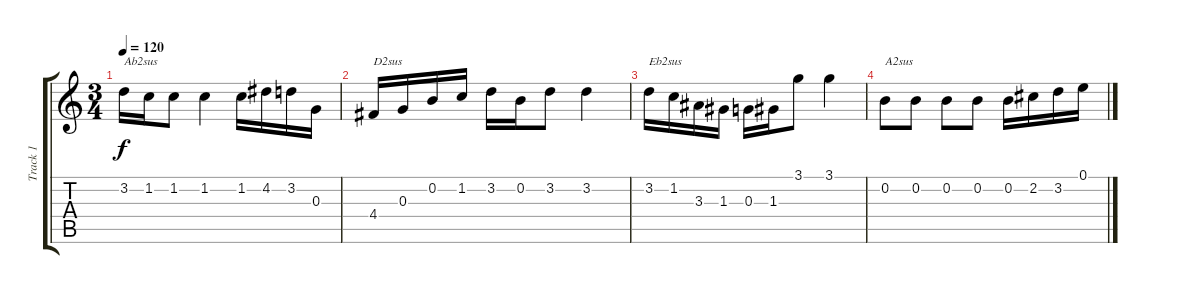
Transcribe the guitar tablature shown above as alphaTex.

\track ("Track 1" "Track 1") {instrument electricguitarjazz}
\staff {score tabs}
\tuning (E4 B3 G3 D3 A2 E2) {hide}
\ts (3 4)
\tempo 120
\clef g2
\ks c
3.2.16{txt "Ab2sus" dy f} 1.2.16 1.2.8 1.2.4 1.2.16 4.2.16 3.2.16 0.3.16 |
4.4.16{txt "D2sus"} 0.3.16 0.2.16 1.2.16 3.2.16 0.2.16 3.2.8 3.2.4 |
3.2.16{txt "Eb2sus"} 1.2.16 3.3.16 1.3.16 0.3.16 1.3.16 3.1.8 3.1.4 |
0.2.8{txt "A2sus"} 0.2.8 0.2.8 0.2.8 0.2.16 2.2.16 3.2.16 0.1.16
